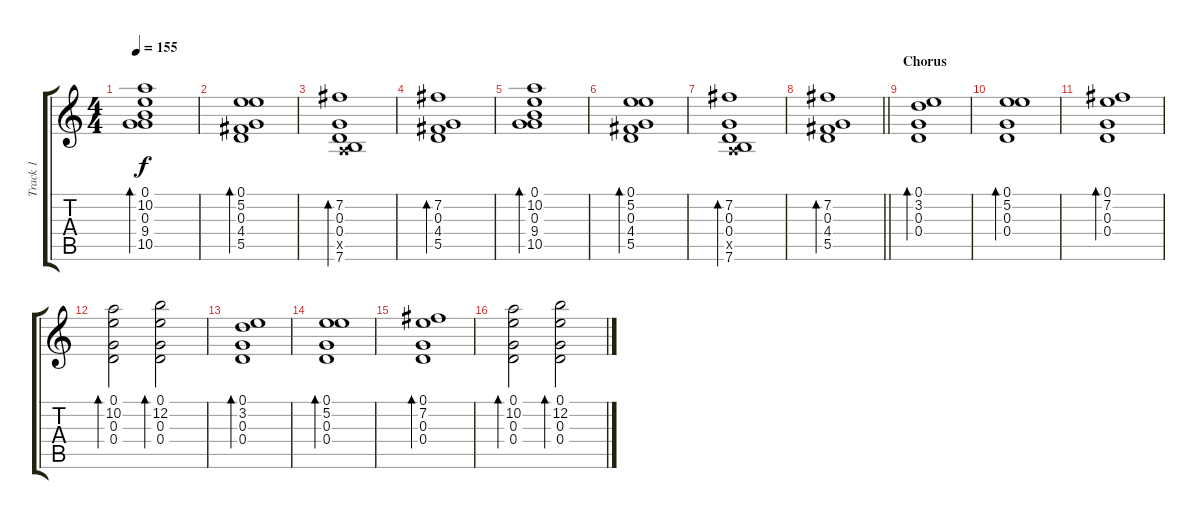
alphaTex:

\track ("Track 1" "Track 1") {instrument electricguitarclean}
\staff {score tabs}
\tuning (E4 B3 G3 D3 A2 E2) {hide}
\ts (4 4)
\tempo 155
\clef g2
\ks c
(0.1 10.2 0.3 9.4 10.5).1{bd 240 dy f} |
(0.1 5.2 0.3 4.4 5.5).1{bd 240} |
(7.2 0.3 0.4 0.5{x} 7.6).1{bd 240} |
(7.2 0.3 4.4 5.5).1{bd 240} |
(0.1 10.2 0.3 9.4 10.5).1{bd 240} |
(0.1 5.2 0.3 4.4 5.5).1{bd 240} |
(7.2 0.3 0.4 0.5{x} 7.6).1{bd 240} |
\barLineRight lightlight
(7.2 0.3 4.4 5.5).1{bd 240} |
\section ("" "Chorus")
(0.1 3.2 0.3 0.4).1{bd 240} |
(0.1 5.2 0.3 0.4).1{bd 240} |
(0.1 7.2 0.3 0.4).1{bd 240} |
(0.1 10.2 0.3 0.4).2{bd 240} (0.1 12.2 0.3 0.4).2{bd 240} |
(0.1 3.2 0.3 0.4).1{bd 240} |
(0.1 5.2 0.3 0.4).1{bd 240} |
(0.1 7.2 0.3 0.4).1{bd 240} |
(0.1 10.2 0.3 0.4).2{bd 240} (0.1 12.2 0.3 0.4).2{bd 240}
